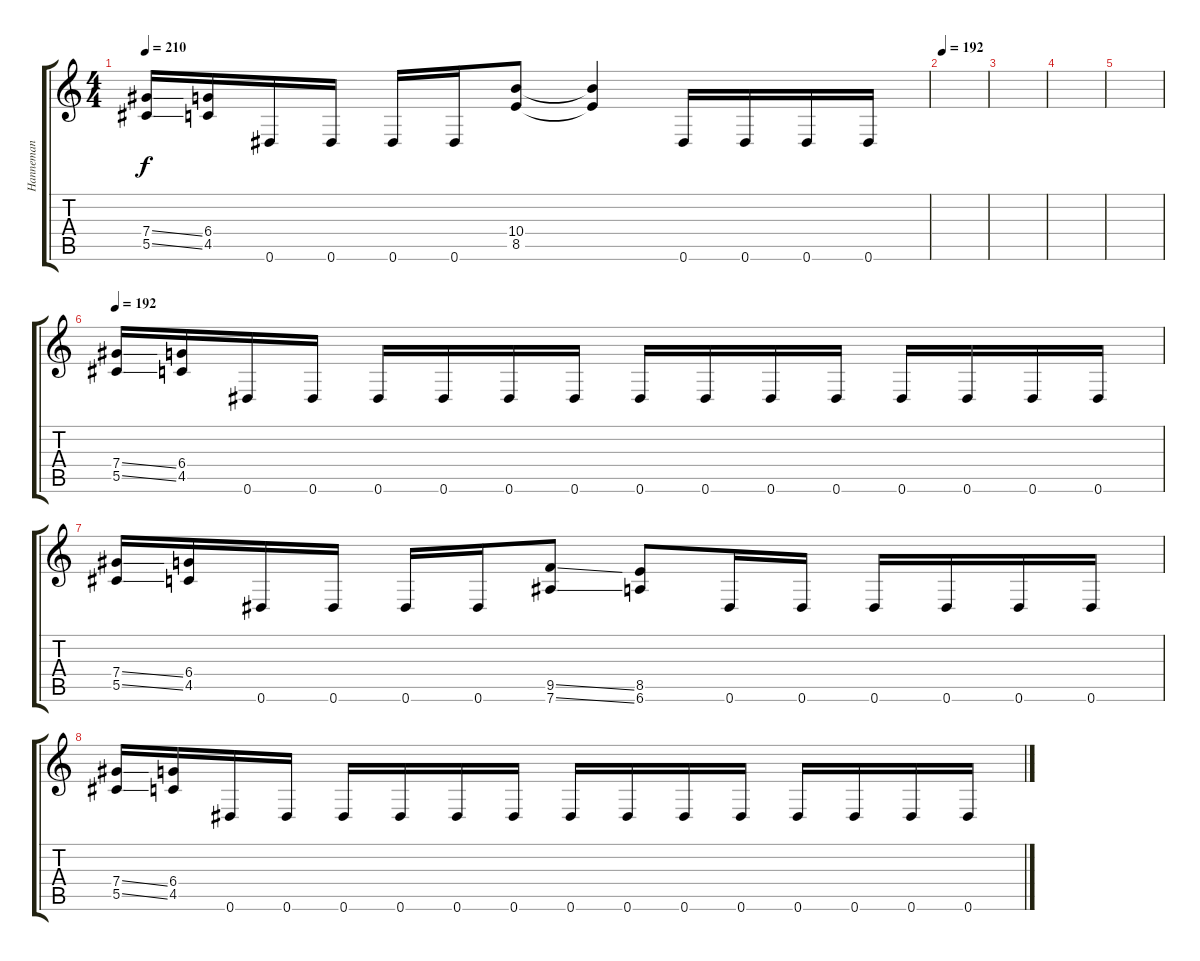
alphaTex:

\track ("Hanneman" "Hanneman") {instrument distortionguitar}
\staff {score tabs}
\tuning (Eb4 Bb3 Gb3 Db3 Ab2 Eb2) {hide}
\ts (4 4)
\tempo 210
\clef g2
\ks c
(7.4{ss} 5.5{ss}).16{dy f} (6.4 4.5).16 0.6.16 0.6.16 0.6.16 0.6.16 (10.4 8.5).8 (10.4{t} 8.5{t}).4 0.6.16 0.6.16 0.6.16 0.6.16 |
\tempo 192
|
|
|
|
\tempo 192
(7.4{ss} 5.5{ss}).16 (6.4 4.5).16 0.6.16 0.6.16 0.6.16 0.6.16 0.6.16 0.6.16 0.6.16 0.6.16 0.6.16 0.6.16 0.6.16 0.6.16 0.6.16 0.6.16 |
(7.4{ss} 5.5{ss}).16 (6.4 4.5).16 0.6.16 0.6.16 0.6.16 0.6.16 (9.5{ss} 7.6{ss}).8 (8.5 6.6).8 0.6.16 0.6.16 0.6.16 0.6.16 0.6.16 0.6.16 |
(7.4{ss} 5.5{ss}).16 (6.4 4.5).16 0.6.16 0.6.16 0.6.16 0.6.16 0.6.16 0.6.16 0.6.16 0.6.16 0.6.16 0.6.16 0.6.16 0.6.16 0.6.16 0.6.16
